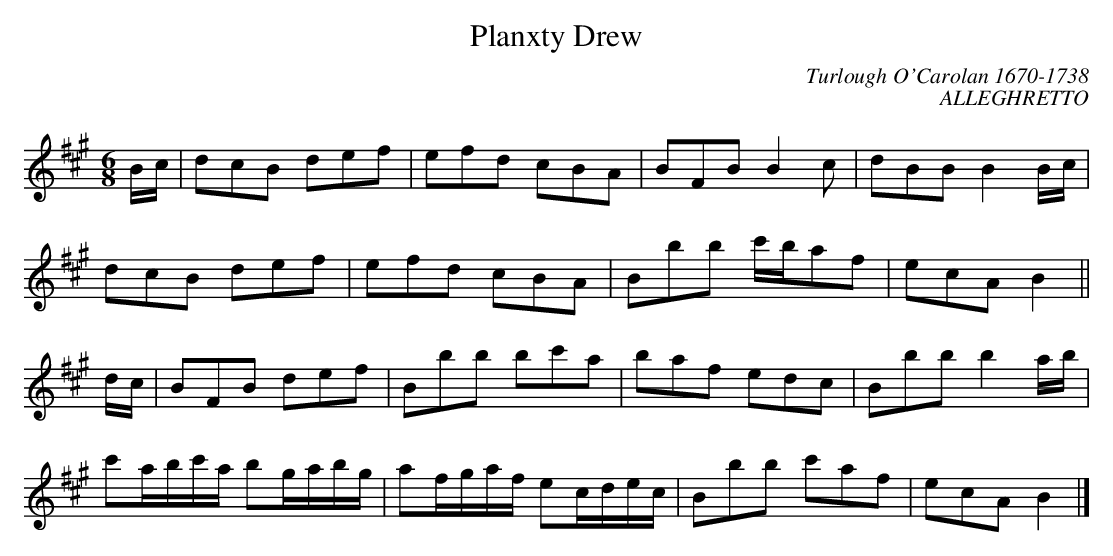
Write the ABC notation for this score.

X:1occ
T:Planxty Drew
C:Turlough O'Carolan 1670-1738
C:ALLEGHRETTO
M:6/8
L:1/8
K:A
B/2c/2|dcB def|efd cBA|BFB B2c|dBB B2B/2c/2|
dcB def|efd cBA|Bbb c'/2b/2af|ecA B2||
d/2c/2|BFB def|Bbb bc'a|baf edc|Bbb b2a/2b/2|
c'a/2b/2c'/2a/2 bg/2a/2b/2g/2|af/2g/2a/2f/2 ec/2d/2e/2c/2|Bbb c'af|ecA B2|]
